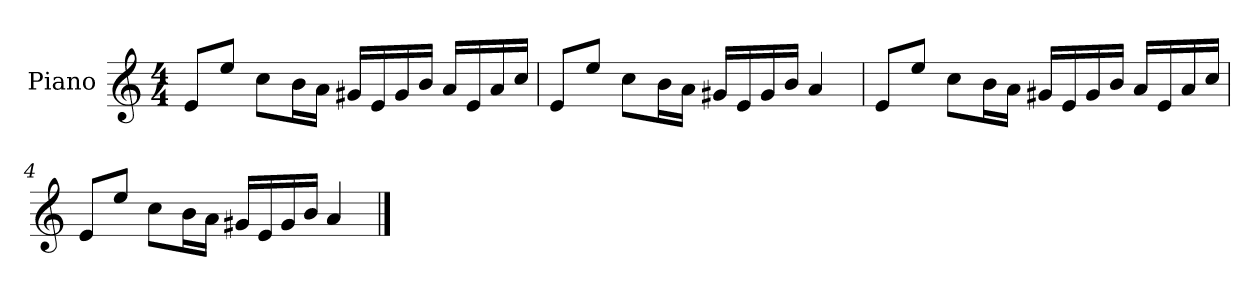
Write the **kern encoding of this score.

**kern
*part1
*staff1
*I"Piano
*I'P-no
*clefG2
*k[]
*M4/4
*MM90
=1
8e/L
8ee/J
8cc\L
16b\L
16a\JJ
16g#X/LL
16e/
16g#/
16b/JJ
16a/LL
16e/
16a/
16cc/JJ
=2
8e/L
8ee/J
8cc\L
16b\L
16a\JJ
16g#X/LL
16e/
16g#/
16b/JJ
4a/
=3
8e/L
8ee/J
8cc\L
16b\L
16a\JJ
16g#X/LL
16e/
16g#/
16b/JJ
16a/LL
16e/
16a/
16cc/JJ
!!LO:LB:g=z
=4
8e/L
8ee/J
8cc\L
16b\L
16a\JJ
16g#X/LL
16e/
16g#/
16b/JJ
4a/
==
*-
